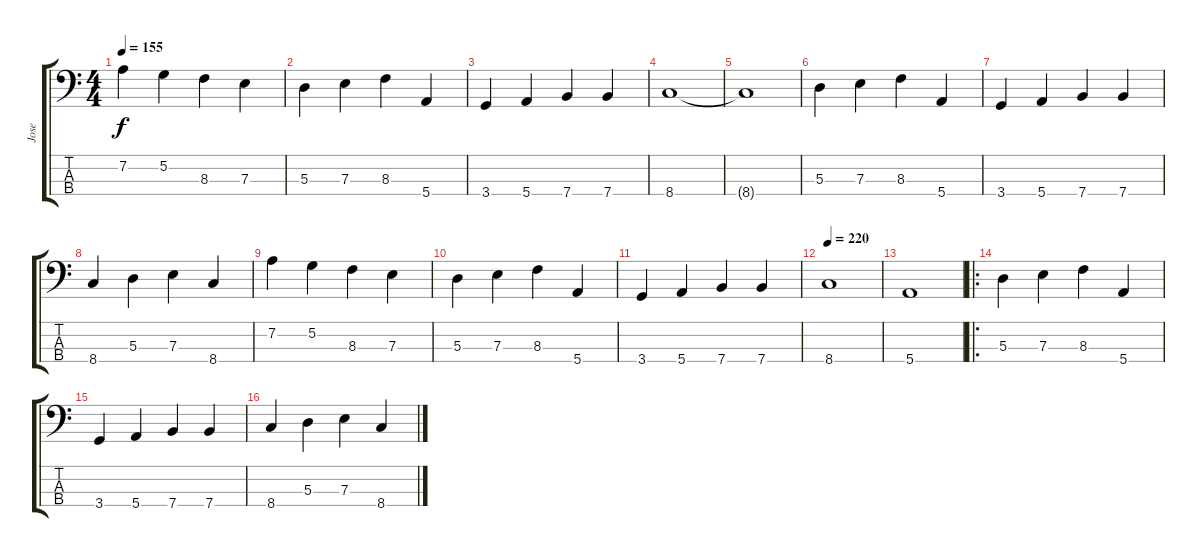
\track ("Jose" "Jose") {instrument electricbassfinger}
\staff {score tabs}
\tuning (G2 D2 A1 E1) {hide}
\ts (4 4)
\tempo 155
\clef f4
\ks c
7.2.4{dy f} 5.2.4 8.3.4 7.3.4 |
5.3.4 7.3.4 8.3.4 5.4.4 |
3.4.4 5.4.4 7.4.4 7.4.4 |
8.4.1 |
8.4{t}.1 |
5.3.4 7.3.4 8.3.4 5.4.4 |
3.4.4 5.4.4 7.4.4 7.4.4 |
8.4.4 5.3.4 7.3.4 8.4.4 |
7.2.4 5.2.4 8.3.4 7.3.4 |
5.3.4 7.3.4 8.3.4 5.4.4 |
3.4.4 5.4.4 7.4.4 7.4.4 |
\tempo 220
8.4.1 |
5.4.1 |
\ro
5.3.4 7.3.4 8.3.4 5.4.4 |
3.4.4 5.4.4 7.4.4 7.4.4 |
8.4.4 5.3.4 7.3.4 8.4.4
